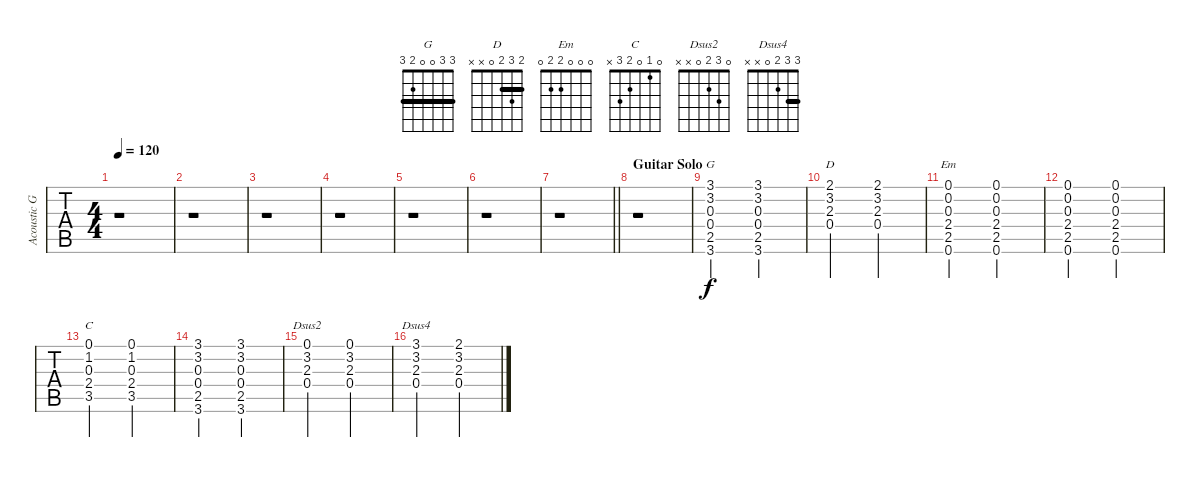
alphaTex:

\track ("Acoustic Guitar" "Acoustic G") {instrument acousticguitarsteel}
\staff {tabs}
\tuning (E4 B3 G3 D3 A2 E2) {hide}
\chord ("G" 3 3 0 0 2 3) {barre 3}
\chord ("D" 2 3 2 0 x x) {barre 2}
\chord ("Em" 0 0 0 2 2 0)
\chord ("C" 0 1 0 2 3 x)
\chord ("Dsus2" 0 3 2 0 x x)
\chord ("Dsus4" 3 3 2 0 x x) {barre 3}
\ts (4 4)
\tempo 120
\clef g2
\ks g
r.1{dy f} |
r.1 |
r.1 |
r.1 |
r.1 |
r.1 |
\barLineRight lightlight
r.1 |
\section ("" "Guitar Solo")
r.1 |
(3.1 3.2 0.3 0.4 2.5 3.6).2{ch "G"} (3.1 3.2 0.3 0.4 2.5 3.6).2 |
(2.1 3.2 2.3 0.4).2{ch "D"} (2.1 3.2 2.3 0.4).2 |
(0.1 0.2 0.3 2.4 2.5 0.6).2{ch "Em"} (0.1 0.2 0.3 2.4 2.5 0.6).2 |
(0.1 0.2 0.3 2.4 2.5 0.6).2 (0.1 0.2 0.3 2.4 2.5 0.6).2 |
(0.1 1.2 0.3 2.4 3.5).2{ch "C"} (0.1 1.2 0.3 2.4 3.5).2 |
(3.1 3.2 0.3 0.4 2.5 3.6).2 (3.1 3.2 0.3 0.4 2.5 3.6).2 |
(0.1 3.2 2.3 0.4).2{ch "Dsus2"} (0.1 3.2 2.3 0.4).2 |
(3.1 3.2 2.3 0.4).2{ch "Dsus4"} (2.1 3.2 2.3 0.4).2
